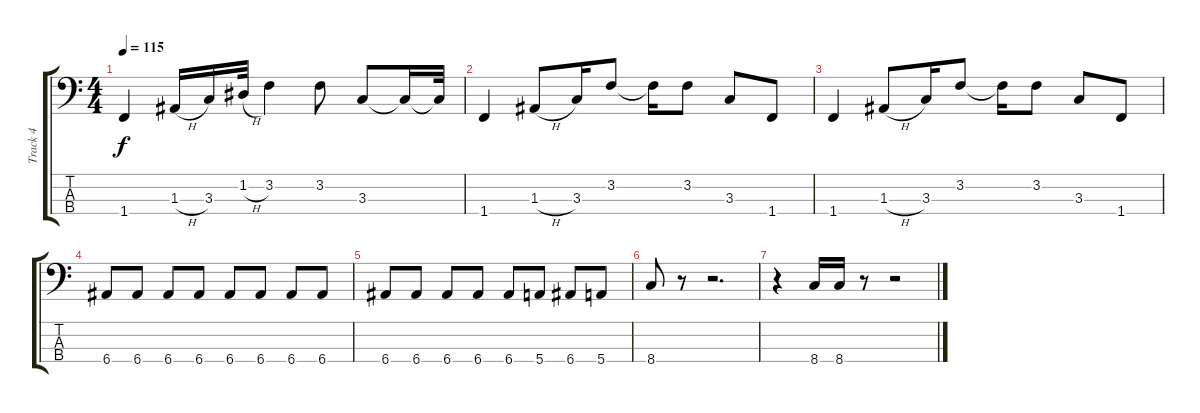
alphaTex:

\track ("Track 4" "Track 4") {instrument slapbass1}
\staff {score tabs}
\tuning (G2 D2 A1 E1) {hide}
\ts (4 4)
\tempo 115
\clef f4
\ks c
1.4.4{dy f} 1.3{h}.16 3.3.16 1.2{h}.32 3.2.4 3.2.8 3.3.8 3.3{t}.16 3.3{t}.32 |
1.4.4 1.3{h}.8 3.3.16 3.2.8 3.2{t}.16 3.2.8 3.3.8 1.4.8 |
1.4.4 1.3{h}.8 3.3.16 3.2.8 3.2{t}.16 3.2.8 3.3.8 1.4.8 |
6.4.8 6.4.8 6.4.8 6.4.8 6.4.8 6.4.8 6.4.8 6.4.8 |
6.4.8 6.4.8 6.4.8 6.4.8 6.4.8 5.4.8 6.4.8 5.4.8 |
8.4.8 r.8 r.2{d} |
r.4 8.4.16 8.4.16 r.8 r.2
